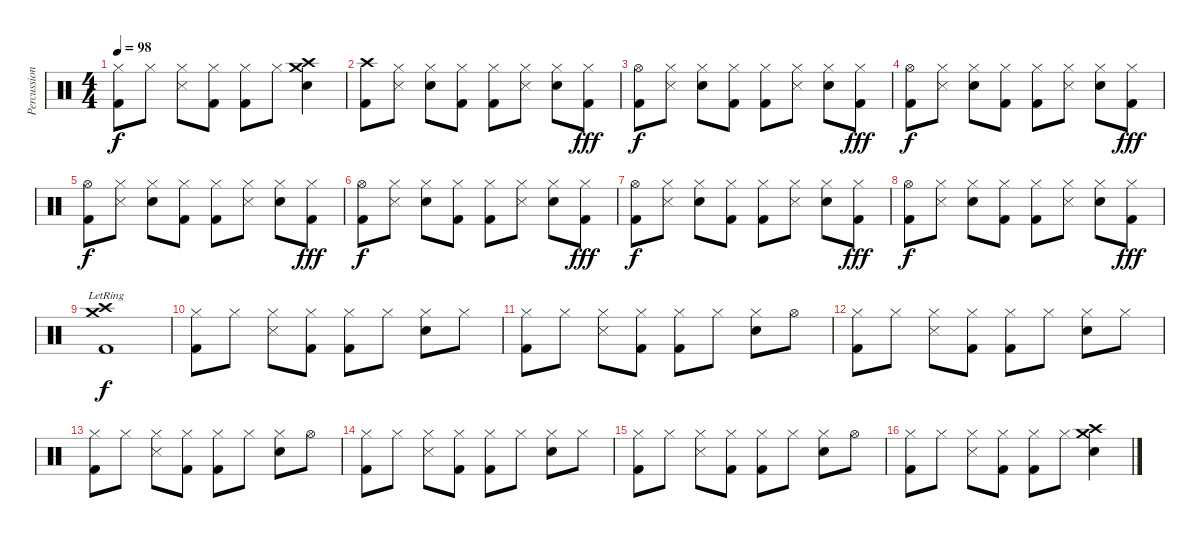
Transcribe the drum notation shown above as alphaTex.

\track ("Percussion" "Percussion") {instrument percussion}
\staff {score}
\articulation defaults
\ts (4 4)
\tempo 98
\clef neutral
\ks c
("Hi-Hat (closed)" "Kick (hit) 2").8{dy f} "Hi-Hat (closed)".8 ("Hi-Hat (closed)" "Snare (side stick) 3").8 ("Hi-Hat (closed)" "Kick (hit) 2").8 ("Hi-Hat (closed)" "Kick (hit) 2").8 "Hi-Hat (closed)".8 ("Crash medium (hit)" "Crash high (hit)" "Snare (hit) 2").4 |
("Crash high (hit)" "Kick (hit) 2").8 ("Hi-Hat (closed)" "Snare (side stick) 3").8 ("Hi-Hat (closed)" "Snare (hit) 2").8 ("Hi-Hat (closed)" "Kick (hit) 2").8 ("Hi-Hat (closed)" "Kick (hit) 2").8 ("Hi-Hat (closed)" "Snare (side stick) 3").8 ("Hi-Hat (closed)" "Snare (hit) 2").8 ("Hi-Hat (closed)" "Kick (hit) 2").8{dy fff} |
("Hi-Hat (open)" "Kick (hit) 2").8{dy f} ("Hi-Hat (closed)" "Snare (side stick) 3").8 ("Hi-Hat (closed)" "Snare (hit) 2").8 ("Hi-Hat (closed)" "Kick (hit) 2").8 ("Hi-Hat (closed)" "Kick (hit) 2").8 ("Hi-Hat (closed)" "Snare (side stick) 3").8 ("Hi-Hat (closed)" "Snare (hit) 2").8 ("Hi-Hat (closed)" "Kick (hit) 2").8{dy fff} |
("Hi-Hat (open)" "Kick (hit) 2").8{dy f} ("Hi-Hat (closed)" "Snare (side stick) 3").8 ("Hi-Hat (closed)" "Snare (hit) 2").8 ("Hi-Hat (closed)" "Kick (hit) 2").8 ("Hi-Hat (closed)" "Kick (hit) 2").8 ("Hi-Hat (closed)" "Snare (side stick) 3").8 ("Hi-Hat (closed)" "Snare (hit) 2").8 ("Hi-Hat (closed)" "Kick (hit) 2").8{dy fff} |
("Hi-Hat (open)" "Kick (hit) 2").8{dy f} ("Hi-Hat (closed)" "Snare (side stick) 3").8 ("Hi-Hat (closed)" "Snare (hit) 2").8 ("Hi-Hat (closed)" "Kick (hit) 2").8 ("Hi-Hat (closed)" "Kick (hit) 2").8 ("Hi-Hat (closed)" "Snare (side stick) 3").8 ("Hi-Hat (closed)" "Snare (hit) 2").8 ("Hi-Hat (closed)" "Kick (hit) 2").8{dy fff} |
("Hi-Hat (open)" "Kick (hit) 2").8{dy f} ("Hi-Hat (closed)" "Snare (side stick) 3").8 ("Hi-Hat (closed)" "Snare (hit) 2").8 ("Hi-Hat (closed)" "Kick (hit) 2").8 ("Hi-Hat (closed)" "Kick (hit) 2").8 ("Hi-Hat (closed)" "Snare (side stick) 3").8 ("Hi-Hat (closed)" "Snare (hit) 2").8 ("Hi-Hat (closed)" "Kick (hit) 2").8{dy fff} |
("Hi-Hat (open)" "Kick (hit) 2").8{dy f} ("Hi-Hat (closed)" "Snare (side stick) 3").8 ("Hi-Hat (closed)" "Snare (hit) 2").8 ("Hi-Hat (closed)" "Kick (hit) 2").8 ("Hi-Hat (closed)" "Kick (hit) 2").8 ("Hi-Hat (closed)" "Snare (side stick) 3").8 ("Hi-Hat (closed)" "Snare (hit) 2").8 ("Hi-Hat (closed)" "Kick (hit) 2").8{dy fff} |
("Hi-Hat (open)" "Kick (hit) 2").8{dy f} ("Hi-Hat (closed)" "Snare (side stick) 3").8 ("Hi-Hat (closed)" "Snare (hit) 2").8 ("Hi-Hat (closed)" "Kick (hit) 2").8 ("Hi-Hat (closed)" "Kick (hit) 2").8 ("Hi-Hat (closed)" "Snare (side stick) 3").8 ("Hi-Hat (closed)" "Snare (hit) 2").8 ("Hi-Hat (closed)" "Kick (hit) 2").8{dy fff} |
("Crash high (hit)"{lr} "Crash medium (hit)"{lr} "Kick (hit) 2").1{dy f} |
("Hi-Hat (closed)" "Kick (hit) 2").8 "Hi-Hat (closed)".8 ("Hi-Hat (closed)" "Snare (side stick) 3").8 ("Hi-Hat (closed)" "Kick (hit) 2").8 ("Hi-Hat (closed)" "Kick (hit) 2").8 "Hi-Hat (closed)".8 ("Hi-Hat (closed)" "Snare (hit) 2").8 "Hi-Hat (closed)".8 |
("Hi-Hat (closed)" "Kick (hit) 2").8 "Hi-Hat (closed)".8 ("Hi-Hat (closed)" "Snare (side stick) 3").8 ("Hi-Hat (closed)" "Kick (hit) 2").8 ("Hi-Hat (closed)" "Kick (hit) 2").8 "Hi-Hat (closed)".8 ("Hi-Hat (closed)" "Snare (hit) 2").8 "Hi-Hat (open)".8 |
("Hi-Hat (closed)" "Kick (hit) 2").8 "Hi-Hat (closed)".8 ("Hi-Hat (closed)" "Snare (side stick) 3").8 ("Hi-Hat (closed)" "Kick (hit) 2").8 ("Hi-Hat (closed)" "Kick (hit) 2").8 "Hi-Hat (closed)".8 ("Hi-Hat (closed)" "Snare (hit) 2").8 "Hi-Hat (closed)".8 |
("Hi-Hat (closed)" "Kick (hit) 2").8 "Hi-Hat (closed)".8 ("Hi-Hat (closed)" "Snare (side stick) 3").8 ("Hi-Hat (closed)" "Kick (hit) 2").8 ("Hi-Hat (closed)" "Kick (hit) 2").8 "Hi-Hat (closed)".8 ("Hi-Hat (closed)" "Snare (hit) 2").8 "Hi-Hat (open)".8 |
("Hi-Hat (closed)" "Kick (hit) 2").8 "Hi-Hat (closed)".8 ("Hi-Hat (closed)" "Snare (side stick) 3").8 ("Hi-Hat (closed)" "Kick (hit) 2").8 ("Hi-Hat (closed)" "Kick (hit) 2").8 "Hi-Hat (closed)".8 ("Hi-Hat (closed)" "Snare (hit) 2").8 "Hi-Hat (closed)".8 |
("Hi-Hat (closed)" "Kick (hit) 2").8 "Hi-Hat (closed)".8 ("Hi-Hat (closed)" "Snare (side stick) 3").8 ("Hi-Hat (closed)" "Kick (hit) 2").8 ("Hi-Hat (closed)" "Kick (hit) 2").8 "Hi-Hat (closed)".8 ("Hi-Hat (closed)" "Snare (hit) 2").8 "Hi-Hat (open)".8 |
("Hi-Hat (closed)" "Kick (hit) 2").8 "Hi-Hat (closed)".8 ("Hi-Hat (closed)" "Snare (side stick) 3").8 ("Hi-Hat (closed)" "Kick (hit) 2").8 ("Hi-Hat (closed)" "Kick (hit) 2").8 "Hi-Hat (closed)".8 ("Crash medium (hit)" "Crash high (hit)" "Snare (hit) 2").4
